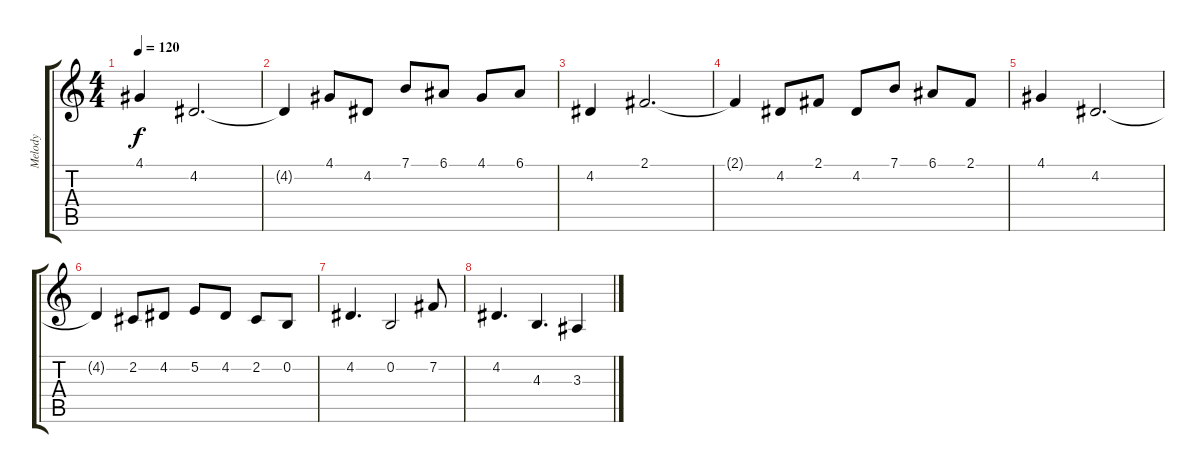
\track ("Melody" "Melody") {instrument fx4atmosphere}
\staff {score tabs}
\tuning (E4 B3 G3 D3 A2 E2) {hide}
\ts (4 4)
\tempo 120
\clef g2
\ks c
4.1.4{dy f} 4.2.2{d} |
4.2{t}.4 4.1.8 4.2.8 7.1.8 6.1.8 4.1.8 6.1.8 |
4.2.4 2.1.2{d} |
2.1{t}.4 4.2.8 2.1.8 4.2.8 7.1.8 6.1.8 2.1.8 |
4.1.4 4.2.2{d} |
4.2{t}.4 2.2.8 4.2.8 5.2.8 4.2.8 2.2.8 0.2.8 |
4.2.4{d} 0.2.2 7.2.8 |
4.2.4{d} 4.3.4{d} 3.3.4
